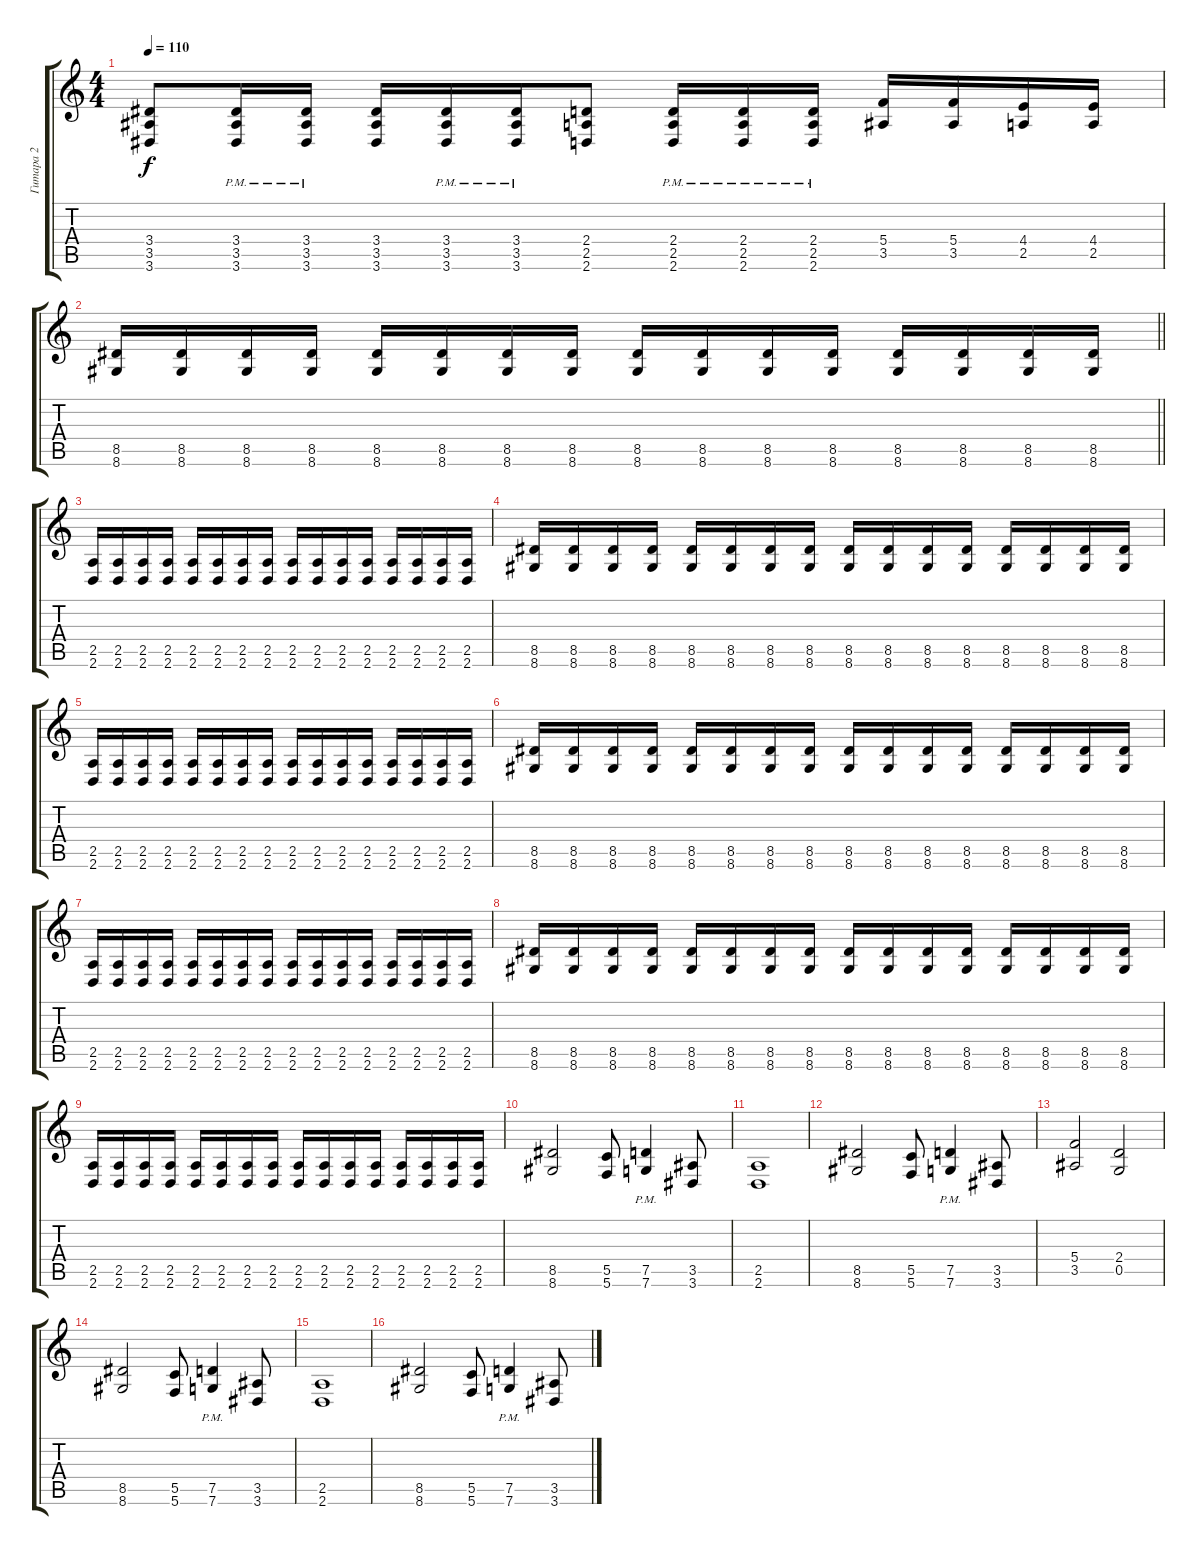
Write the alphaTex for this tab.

\track ("Гитара 2" "Гитара 2") {instrument electricguitarclean}
\staff {score tabs}
\tuning (D4 A3 F3 C3 G2 C2) {hide}
\ts (4 4)
\tempo 110
\clef g2
\ks c
(3.4 3.5 3.6).8{dy f} (3.4{pm} 3.5{pm} 3.6{pm}).16 (3.4{pm} 3.5{pm} 3.6{pm}).16 (3.4 3.5 3.6).16 (3.4{pm} 3.5{pm} 3.6{pm}).16 (3.4{pm} 3.5{pm} 3.6{pm}).16 (2.4 2.5 2.6).8 (2.4{pm} 2.5{pm} 2.6{pm}).16 (2.4{pm} 2.5{pm} 2.6{pm}).16 (2.4{pm} 2.5{pm} 2.6{pm}).16 (5.4 3.5).16 (5.4 3.5).16 (4.4 2.5).16 (4.4 2.5).16 |
\barLineRight lightlight
(8.5 8.6).16 (8.5 8.6).16 (8.5 8.6).16 (8.5 8.6).16 (8.5 8.6).16 (8.5 8.6).16 (8.5 8.6).16 (8.5 8.6).16 (8.5 8.6).16 (8.5 8.6).16 (8.5 8.6).16 (8.5 8.6).16 (8.5 8.6).16 (8.5 8.6).16 (8.5 8.6).16 (8.5 8.6).16 |
(2.5 2.6).16 (2.5 2.6).16 (2.5 2.6).16 (2.5 2.6).16 (2.5 2.6).16 (2.5 2.6).16 (2.5 2.6).16 (2.5 2.6).16 (2.5 2.6).16 (2.5 2.6).16 (2.5 2.6).16 (2.5 2.6).16 (2.5 2.6).16 (2.5 2.6).16 (2.5 2.6).16 (2.5 2.6).16 |
(8.5 8.6).16 (8.5 8.6).16 (8.5 8.6).16 (8.5 8.6).16 (8.5 8.6).16 (8.5 8.6).16 (8.5 8.6).16 (8.5 8.6).16 (8.5 8.6).16 (8.5 8.6).16 (8.5 8.6).16 (8.5 8.6).16 (8.5 8.6).16 (8.5 8.6).16 (8.5 8.6).16 (8.5 8.6).16 |
(2.5 2.6).16 (2.5 2.6).16 (2.5 2.6).16 (2.5 2.6).16 (2.5 2.6).16 (2.5 2.6).16 (2.5 2.6).16 (2.5 2.6).16 (2.5 2.6).16 (2.5 2.6).16 (2.5 2.6).16 (2.5 2.6).16 (2.5 2.6).16 (2.5 2.6).16 (2.5 2.6).16 (2.5 2.6).16 |
(8.5 8.6).16 (8.5 8.6).16 (8.5 8.6).16 (8.5 8.6).16 (8.5 8.6).16 (8.5 8.6).16 (8.5 8.6).16 (8.5 8.6).16 (8.5 8.6).16 (8.5 8.6).16 (8.5 8.6).16 (8.5 8.6).16 (8.5 8.6).16 (8.5 8.6).16 (8.5 8.6).16 (8.5 8.6).16 |
(2.5 2.6).16 (2.5 2.6).16 (2.5 2.6).16 (2.5 2.6).16 (2.5 2.6).16 (2.5 2.6).16 (2.5 2.6).16 (2.5 2.6).16 (2.5 2.6).16 (2.5 2.6).16 (2.5 2.6).16 (2.5 2.6).16 (2.5 2.6).16 (2.5 2.6).16 (2.5 2.6).16 (2.5 2.6).16 |
(8.5 8.6).16 (8.5 8.6).16 (8.5 8.6).16 (8.5 8.6).16 (8.5 8.6).16 (8.5 8.6).16 (8.5 8.6).16 (8.5 8.6).16 (8.5 8.6).16 (8.5 8.6).16 (8.5 8.6).16 (8.5 8.6).16 (8.5 8.6).16 (8.5 8.6).16 (8.5 8.6).16 (8.5 8.6).16 |
(2.5 2.6).16 (2.5 2.6).16 (2.5 2.6).16 (2.5 2.6).16 (2.5 2.6).16 (2.5 2.6).16 (2.5 2.6).16 (2.5 2.6).16 (2.5 2.6).16 (2.5 2.6).16 (2.5 2.6).16 (2.5 2.6).16 (2.5 2.6).16 (2.5 2.6).16 (2.5 2.6).16 (2.5 2.6).16 |
(8.5 8.6).2 (5.5 5.6).8 (7.5{pm} 7.6{pm}).4 (3.5 3.6).8 |
(2.5 2.6).1 |
(8.5 8.6).2 (5.5 5.6).8 (7.5{pm} 7.6{pm}).4 (3.5 3.6).8 |
(5.4 3.5).2 (2.4 0.5).2 |
(8.5 8.6).2 (5.5 5.6).8 (7.5{pm} 7.6{pm}).4 (3.5 3.6).8 |
(2.5 2.6).1 |
(8.5 8.6).2 (5.5 5.6).8 (7.5{pm} 7.6{pm}).4 (3.5 3.6).8
